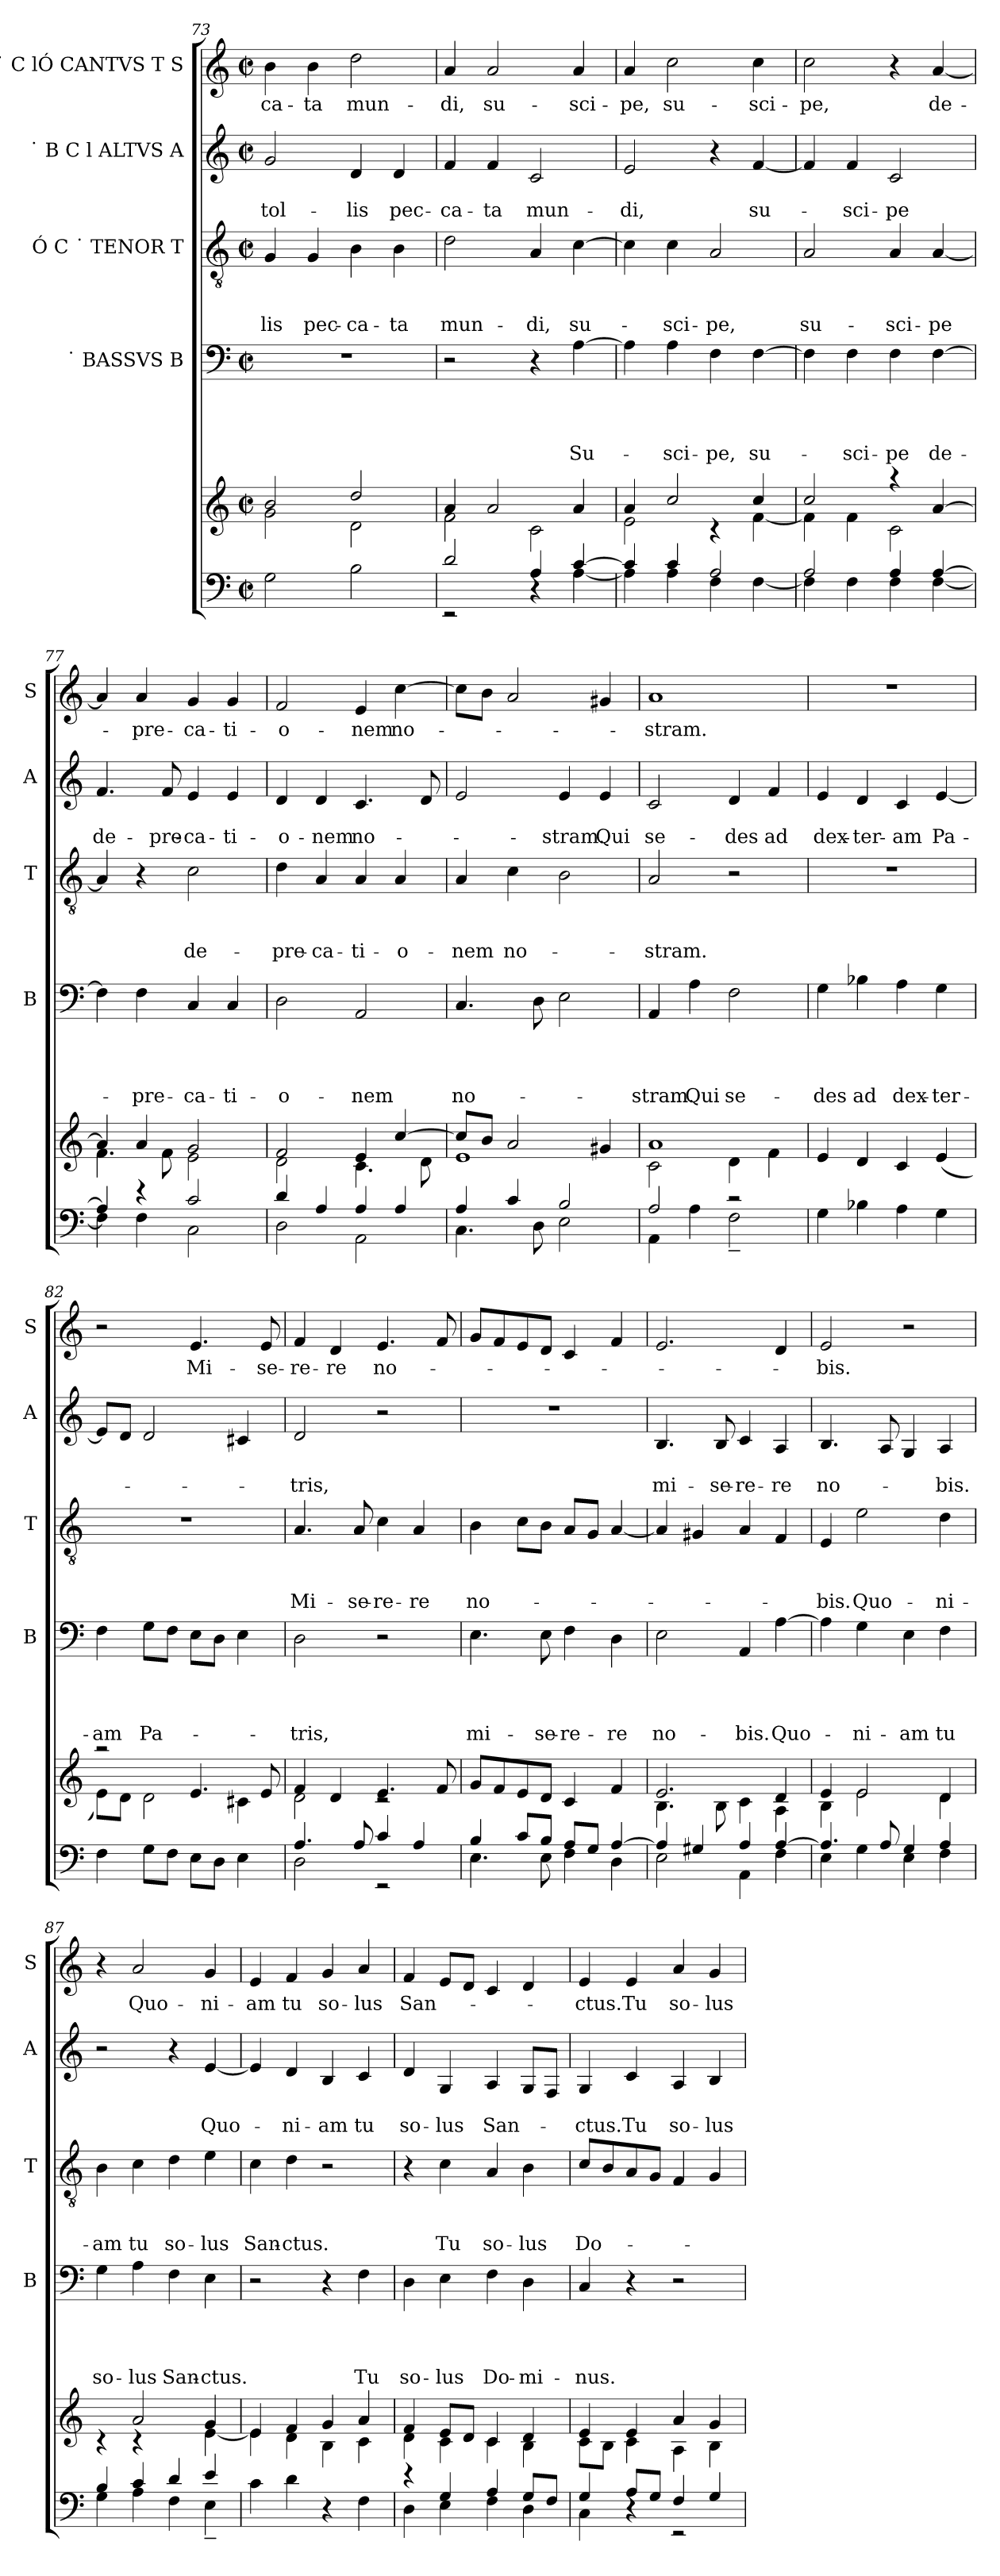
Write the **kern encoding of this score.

**kern	**kern	**kern	**text	**text	**text	**text	**kern	**text	**text	**text	**kern	**text	**text	**kern	**text
*part6	*part5	*part4	*part4	*part4	*part4	*part4	*part3	*part3	*part3	*part3	*part2	*part2	*part2	*part1	*part1
*staff6	*staff5	*staff4	*staff4	*staff4	*staff4	*staff4	*staff3	*staff3	*staff3	*staff3	*staff2	*staff2	*staff2	*staff1	*staff1
*	*	*I"˙ BASSVS B	*	*	*	*	*I"Ó C ˙ TENOR T	*	*	*	*I"˙ B C l ALTVS A	*	*	*I"˙ C lÓ CANTVS T S	*
*	*	*I'B	*	*	*	*	*I'T	*	*	*	*I'A	*	*	*I'S	*
*clefF4	*clefG2	*clefF4	*	*	*	*	*clefGv2	*	*	*	*clefG2	*	*	*clefG2	*
*k[]	*k[]	*k[]	*	*	*	*	*k[]	*	*	*	*k[]	*	*	*k[]	*
*C:	*C:	*C:	*	*	*	*	*C:	*	*	*	*C:	*	*	*C:	*
*M2/2	*M2/2	*M2/2	*	*	*	*	*M2/2	*	*	*	*M2/2	*	*	*M2/2	*
*met(c|)	*met(c|)	*met(c|)	*	*	*	*	*met(c|)	*	*	*	*met(c|)	*	*	*met(c|)	*
=73	=73	=73	=73	=73	=73	=73	=73	=73	=73	=73	=73	=73	=73	=73	=73
*	*^	*	*	*	*	*	*	*	*	*	*	*	*	*	*
!	!	!	!	!	!	!	!	!	!	!	!LO:LY:b	!	!	!LO:LY:b	!	!LO:LY:b
2G\	2b/	2g\	1r	.	.	.	.	4G/	.	.	-lis	2g/	.	tol-	4b\	-ca-
!	!	!	!	!	!	!	!	!	!	!	!LO:LY:b	!	!	!	!	!LO:LY:b
.	.	.	.	.	.	.	.	4G/	.	.	pec-	.	.	.	4b\	-ta
!	!	!	!	!	!	!	!	!	!	!	!LO:LY:b	!	!	!LO:LY:b	!	!LO:LY:b
2B\	2dd/	2d\	.	.	.	.	.	4B\	.	.	-ca-	4d/	.	-lis	2dd\	mun-
!	!	!	!	!	!	!	!	!	!	!	!LO:LY:b	!	!	!LO:LY:b	!	!
.	.	.	.	.	.	.	.	4B\	.	.	-ta	4d/	.	pec-	.	.
=74	=74	=74	=74	=74	=74	=74	=74	=74	=74	=74	=74	=74	=74	=74	=74	=74
*^	*	*	*	*	*	*	*	*	*	*	*	*	*	*	*	*
!	!	!	!	!	!	!	!	!	!	!	!	!LO:LY:b	!	!	!LO:LY:b	!	!LO:LY:b
2d/	2rEE	4a/	2f\	2r	.	.	.	.	2d\	.	.	mun-	4f/	.	-ca-	4a/	-di,
!	!	!	!	!	!	!	!	!	!	!	!	!	!	!	!LO:LY:b	!	!LO:LY:b
.	.	2a/	.	.	.	.	.	.	.	.	.	.	4f/	.	-ta	2a/	su-
!	!	!	!	!	!	!	!	!	!	!	!	!LO:LY:b	!	!	!LO:LY:b	!	!
4A/	4rC	.	2c\	4r	.	.	.	.	4A/	.	.	-di,	2c/	.	mun-	.	.
!	!	!	!	!	!	!	!	!LO:LY:b	!	!	!	!LO:LY:b	!	!	!	!	!LO:LY:b
[>4c/	[<4A\	4a/	.	[>4A\	.	.	.	Su-	[>4c\	.	.	su-	.	.	.	4a/	-sci-
=75	=75	=75	=75	=75	=75	=75	=75	=75	=75	=75	=75	=75	=75	=75	=75	=75	=75
!	!	!	!	!	!	!	!	!	!	!	!	!	!	!	!LO:LY:b	!	!LO:LY:b
4c/]	4A\]	4a/	2e\	4A\]	.	.	.	.	4c\]	.	.	.	2e/	.	-di,	4a/	-pe,
!	!	!	!	!	!	!	!	!LO:LY:b	!	!	!	!LO:LY:b	!	!	!	!	!LO:LY:b
4c/	4A\	2cc/	.	4A\	.	.	.	-sci-	4c\	.	.	-sci-	.	.	.	2cc\	su-
!	!	!	!	!	!	!	!	!LO:LY:b	!	!	!	!LO:LY:b	!	!	!	!	!
2A/	4F\	.	4rB	4F\	.	.	.	-pe,	2A/	.	.	-pe,	4r	.	.	.	.
!	!	!	!	!	!	!	!	!LO:LY:b	!	!	!	!	!	!	!LO:LY:b	!	!LO:LY:b
.	[>4F\	4cc/	[>4f\	[>4F\	.	.	.	su-	.	.	.	.	[>4f/	.	su-	4cc\	-sci-
!!LO:PB:g=z
=76	=76	=76	=76	=76	=76	=76	=76	=76	=76	=76	=76	=76	=76	=76	=76	=76	=76
!	!	!	!	!	!	!	!	!	!	!	!	!LO:LY:b	!	!	!	!	!LO:LY:b
2A/	4F\]	2cc/	4f\]	4F\]	.	.	.	.	2A/	.	.	su-	4f/]	.	.	2cc\	-pe,
!	!	!	!	!	!	!	!	!LO:LY:b	!	!	!	!	!	!	!LO:LY:b	!	!
.	4F\	.	4f\	4F\	.	.	.	-sci-	.	.	.	.	4f/	.	-sci-	.	.
!	!	!	!	!	!	!	!	!LO:LY:b	!	!	!	!LO:LY:b	!	!	!LO:LY:b	!	!
4A/	4F\	4raa	2c\	4F\	.	.	.	-pe	4A/	.	.	-sci-	2c/	.	-pe	4r	.
!	!	!	!	!	!	!	!	!LO:LY:b	!	!	!	!LO:LY:b	!	!	!	!	!LO:LY:b
[>4A/	[<4F\	[>4a/	.	[>4F\	.	.	.	de-	[<4A/	.	.	-pe	.	.	.	[<4a/	de-
=77	=77	=77	=77	=77	=77	=77	=77	=77	=77	=77	=77	=77	=77	=77	=77	=77	=77
!	!	!	!	!	!	!	!	!	!	!	!	!	!	!	!LO:LY:b	!	!
4A/]	4F\]	4a/]	4.f\	4F\]	.	.	.	.	4A/]	.	.	.	4.f/	.	de-	4a/]	.
!	!	!	!	!	!	!	!	!LO:LY:b	!	!	!	!	!	!	!	!	!LO:LY:b
4re	4F\	4a/	.	4F\	.	.	.	-pre-	4r	.	.	.	.	.	.	4a/	-pre-
!	!	!	!	!	!	!	!	!	!	!	!	!	!	!	!LO:LY:b	!	!
.	.	.	8f\	.	.	.	.	.	.	.	.	.	8f/	.	-pre-	.	.
!	!	!	!	!	!	!	!	!LO:LY:b	!	!	!	!LO:LY:b	!	!	!LO:LY:b:rj	!	!LO:LY:b
2c/	2C\	2g/	2e\	4C/	.	.	.	-ca-	2c\	.	.	de-	4e/	.	-ca-	4g/	-ca-
!	!	!	!	!	!	!	!	!LO:LY:b	!	!	!	!	!	!	!LO:LY:b	!	!LO:LY:b
.	.	.	.	4C/	.	.	.	-ti-	.	.	.	.	4e/	.	-ti-	4g/	-ti-
=78	=78	=78	=78	=78	=78	=78	=78	=78	=78	=78	=78	=78	=78	=78	=78	=78	=78
!	!	!	!	!	!	!	!	!LO:LY:b	!	!	!	!LO:LY:b	!	!	!LO:LY:b	!	!LO:LY:b
4d/	2D\	2f/	2d\	2D\	.	.	.	-o-	4d\	.	.	-pre-	4d/	.	-o-	2f/	-o-
!	!	!	!	!	!	!	!	!	!	!	!	!LO:LY:b	!	!	!LO:LY:b	!	!
4A/	.	.	.	.	.	.	.	.	4A/	.	.	-ca-	4d/	.	-nem	.	.
!	!	!	!	!	!	!	!	!LO:LY:b	!	!	!	!LO:LY:b	!	!	!LO:LY:b	!	!LO:LY:b
4A/	2AA\	4e/	4.c\	2AA/	.	.	.	-nem	4A/	.	.	-ti-	4.c/	.	no-	4e/	-nem
!	!	!	!	!	!	!	!	!	!	!	!	!LO:LY:b	!	!	!	!	!LO:LY:b
4A/	.	[>4cc/	.	.	.	.	.	.	4A/	.	.	-o-	.	.	.	[>4cc\	no-
.	.	.	8d\	.	.	.	.	.	.	.	.	.	8d/	.	.	.	.
=79	=79	=79	=79	=79	=79	=79	=79	=79	=79	=79	=79	=79	=79	=79	=79	=79	=79
!	!	!	!	!	!	!	!	!LO:LY:b	!	!	!	!LO:LY:b	!	!	!	!	!
4A/	4.C\	8cc/L]	1e	4.C/	.	.	.	no-	4A/	.	.	-nem	2e/	.	.	8cc\L]	.
.	.	8b/J	.	.	.	.	.	.	.	.	.	.	.	.	.	8b\J	.
!	!	!	!	!	!	!	!	!	!	!	!	!LO:LY:b	!	!	!	!	!
4c/	.	2a/	.	.	.	.	.	.	4c\	.	.	no-	.	.	.	2a/	.
.	8D\	.	.	8D\	.	.	.	.	.	.	.	.	.	.	.	.	.
!	!	!	!	!	!	!	!	!	!	!	!	!	!	!	!LO:LY:b	!	!
2B/	2E\	.	.	2E\	.	.	.	.	2B\	.	.	.	4e/	.	-stram.	.	.
!	!	!	!	!	!	!	!	!	!	!	!	!	!	!	!LO:LY:b	!	!
.	.	4g#X/	.	.	.	.	.	.	.	.	.	.	4e/	.	Qui	4g#X/	.
=80	=80	=80	=80	=80	=80	=80	=80	=80	=80	=80	=80	=80	=80	=80	=80	=80	=80
!	!	!	!	!	!	!	!	!LO:LY:b	!	!	!	!LO:LY:b	!	!	!LO:LY:b	!	!LO:LY:b
2A/	4AA\	1a	2c\	4AA/	.	.	.	-stram.	2A/	.	.	-stram.	2c/	.	se-	1a	-stram.
!	!	!	!	!	!	!	!	!LO:LY:b	!	!	!	!	!	!	!	!	!
.	4A\	.	.	4A\	.	.	.	Qui	.	.	.	.	.	.	.	.	.
!	!	!	!	!	!	!	!	!LO:LY:b	!	!	!	!	!	!	!LO:LY:b	!	!
2rc	2F~<\	.	4d\	2F\	.	.	.	se-	2r	.	.	.	4d/	.	-des	.	.
!	!	!	!	!	!	!	!	!	!	!	!	!	!	!	!LO:LY:b	!	!
.	.	.	4f\	.	.	.	.	.	.	.	.	.	4f/	.	ad	.	.
*v	*v	*	*	*	*	*	*	*	*	*	*	*	*	*	*	*	*
!!LO:LB:g=z
=81	=81	=81	=81	=81	=81	=81	=81	=81	=81	=81	=81	=81	=81	=81	=81	=81
!	!	!	!	!	!	!	!LO:LY:b	!	!	!	!	!	!	!LO:LY:b	!	!
*	*v	*v	*	*	*	*	*	*	*	*	*	*	*	*	*	*
4G\	4e/	4G\	.	.	.	-des	1r	.	.	.	4e/	.	dex-	1r	.
!	!	!	!	!	!	!LO:LY:b	!	!	!	!	!	!	!LO:LY:b	!	!
4B-X\	4d/	4B-X\	.	.	.	ad	.	.	.	.	4d/	.	-ter-	.	.
!	!	!	!	!	!	!LO:LY:b	!	!	!	!	!	!	!LO:LY:b	!	!
4A\	4c/	4A\	.	.	.	dex-	.	.	.	.	4c/	.	-am	.	.
!	!	!	!	!	!	!LO:LY:b	!	!	!	!	!	!	!LO:LY:b	!	!
4G\	(4e/	4G\	.	.	.	-ter-	.	.	.	.	[<4e/	.	Pa-	.	.
=82	=82	=82	=82	=82	=82	=82	=82	=82	=82	=82	=82	=82	=82	=82	=82
*	*^	*	*	*	*	*	*	*	*	*	*	*	*	*	*
!	!	!	!	!	!	!	!LO:LY:b	!	!	!	!	!	!	!	!	!
4F\	2raa	8e\L)	4F\	.	.	.	-am	1r	.	.	.	8e/L]	.	.	2r	.
.	.	8d\J	.	.	.	.	.	.	.	.	.	8d/J	.	.	.	.
!	!	!	!	!	!	!	!LO:LY:b	!	!	!	!	!	!	!	!	!
8G\L	.	2d\	8G\L	.	.	.	Pa-	.	.	.	.	2d/	.	.	.	.
8F\J	.	.	8F\J	.	.	.	.	.	.	.	.	.	.	.	.	.
!	!	!	!	!	!	!	!	!	!	!	!	!	!	!	!	!LO:LY:b
8E\L	4.e/	.	8E\L	.	.	.	.	.	.	.	.	.	.	.	4.e/	Mi-
8D\J	.	.	8D\J	.	.	.	.	.	.	.	.	.	.	.	.	.
4E\	.	4c#X\	4E\	.	.	.	.	.	.	.	.	4c#X/	.	.	.	.
!	!	!	!	!	!	!	!	!	!	!	!	!	!	!	!	!LO:LY:b
.	8e/	.	.	.	.	.	.	.	.	.	.	.	.	.	8e/	-se-
=83	=83	=83	=83	=83	=83	=83	=83	=83	=83	=83	=83	=83	=83	=83	=83	=83
*^	*	*	*	*	*	*	*	*	*	*	*	*	*	*	*	*
!	!	!	!	!	!	!	!	!LO:LY:b	!	!	!	!LO:LY:b	!	!	!LO:LY:b	!	!LO:LY:b
4.A/	2D\	4f/	2d\	2D\	.	.	.	-tris,	4.A/	.	.	Mi-	2d/	.	-tris,	4f/	-re-
!	!	!	!	!	!	!	!	!	!	!	!	!	!	!	!	!	!LO:LY:b
.	.	4d/	.	.	.	.	.	.	.	.	.	.	.	.	.	4d/	-re
!	!	!	!	!	!	!	!	!	!	!	!	!LO:LY:b	!	!	!	!	!
8A/	.	.	.	.	.	.	.	.	8A/	.	.	-se-	.	.	.	.	.
!	!	!	!	!	!	!	!	!	!	!	!	!LO:LY:b	!	!	!	!	!LO:LY:b
4c/	2rEE	4.e/	2rc	2r	.	.	.	.	4c\	.	.	-re-	2r	.	.	4.e/	no-
!	!	!	!	!	!	!	!	!	!	!	!	!LO:LY:b	!	!	!	!	!
4A/	.	.	.	.	.	.	.	.	4A/	.	.	-re	.	.	.	.	.
.	.	8f/	.	.	.	.	.	.	.	.	.	.	.	.	.	8f/	.
*	*	*v	*v	*	*	*	*	*	*	*	*	*	*	*	*	*	*
=84	=84	=84	=84	=84	=84	=84	=84	=84	=84	=84	=84	=84	=84	=84	=84	=84
!	!	!	!	!	!	!	!LO:LY:b	!	!	!	!LO:LY:b	!	!	!	!	!
4B/	4.E\	8g/L	4.E\	.	.	.	mi-	4B\	.	.	no-	1r	.	.	8g/L	.
.	.	8f/	.	.	.	.	.	.	.	.	.	.	.	.	8f/	.
8c/L	.	8e/	.	.	.	.	.	8c\L	.	.	.	.	.	.	8e/	.
!	!	!	!	!	!	!	!LO:LY:b	!	!	!	!	!	!	!	!	!
8B/J	8E\	8d/J	8E\	.	.	.	-se-	8B\J	.	.	.	.	.	.	8d/J	.
!	!	!	!	!	!	!	!LO:LY:b:rj	!	!	!	!	!	!	!	!	!
8A/L	4F\	4c/	4F\	.	.	.	-re-	8A/L	.	.	.	.	.	.	4c/	.
8G/J	.	.	.	.	.	.	.	8G/J	.	.	.	.	.	.	.	.
!	!	!	!	!	!	!	!LO:LY:b	!	!	!	!	!	!	!	!	!
[>4A/	4D\	4f/	4D\	.	.	.	-re	[<4A/	.	.	.	.	.	.	4f/	.
=85	=85	=85	=85	=85	=85	=85	=85	=85	=85	=85	=85	=85	=85	=85	=85	=85
*	*	*^	*	*	*	*	*	*	*	*	*	*	*	*	*	*
!	!	!	!	!	!	!	!	!LO:LY:b	!	!	!	!	!	!	!LO:LY:b	!	!
4A/]	2E\	2.e/	4.B\	2E\	.	.	.	no-	4A/]	.	.	.	4.B/	.	mi-	2.e/	.
4G#X/	.	.	.	.	.	.	.	.	4G#X/	.	.	.	.	.	.	.	.
!	!	!	!	!	!	!	!	!	!	!	!	!	!	!	!LO:LY:b	!	!
.	.	.	8B\	.	.	.	.	.	.	.	.	.	8B/	.	-se-	.	.
!	!	!	!	!	!	!	!	!LO:LY:b	!	!	!	!	!	!	!LO:LY:b	!	!
4A/	4AA\	.	4c\	4AA/	.	.	.	-bis.	4A/	.	.	.	4c/	.	-re-	.	.
!	!	!	!	!	!	!	!	!LO:LY:b	!	!	!	!	!	!	!LO:LY:b	!	!
[>4A/	4F\	4d/	4A\	[>4A\	.	.	.	Quo-	4F/	.	.	.	4A/	.	-re	4d/	.
!!LO:PB:g=z
=86	=86	=86	=86	=86	=86	=86	=86	=86	=86	=86	=86	=86	=86	=86	=86	=86	=86
!	!	!	!	!	!	!	!	!	!	!	!	!LO:LY:b	!	!	!LO:LY:b	!	!LO:LY:b
4.A/]	4E\	4e/	4B\	4A\]	.	.	.	.	4E/	.	.	-bis.	4.B/	.	no-	2e/	-bis.
!	!	!	!	!	!	!	!	!LO:LY:b	!	!	!	!LO:LY:b	!	!	!	!	!
.	4G\	2e/	2e\	4G\	.	.	.	-ni-	2e\	.	.	Quo-	.	.	.	.	.
8A/	.	.	.	.	.	.	.	.	.	.	.	.	8A/	.	.	.	.
!	!	!	!	!	!	!	!	!LO:LY:b	!	!	!	!	!	!	!	!	!
4G/	4E\	.	.	4E\	.	.	.	-am	.	.	.	.	4G/	.	.	2r	.
!	!	!	!	!	!	!	!	!LO:LY:b	!	!	!	!LO:LY:b	!	!	!LO:LY:b	!	!
4A/	4F\	4d/	4d\	4F\	.	.	.	tu	4d\	.	.	-ni-	4A/	.	-bis.	.	.
=87	=87	=87	=87	=87	=87	=87	=87	=87	=87	=87	=87	=87	=87	=87	=87	=87	=87
!	!	!	!	!	!	!	!	!LO:LY:b	!	!	!	!LO:LY:b	!	!	!	!	!
4B/	4G\	4ryy	4rc	4G\	.	.	.	so-	4B\	.	.	-am	2r	.	.	4r	.
!	!	!	!	!	!	!	!	!LO:LY:b	!	!	!	!LO:LY:b	!	!	!	!	!LO:LY:b
4c/	4A\	2a/	4rB	4A\	.	.	.	-lus	4c\	.	.	tu	.	.	.	2a/	Quo-
!	!	!	!	!	!	!	!	!LO:LY:b	!	!	!	!LO:LY:b	!	!	!	!	!
4d/	4F\	.	4ryy	4F\	.	.	.	San-	4d\	.	.	so-	4r	.	.	.	.
!	!	!	!	!	!	!	!	!LO:LY:b	!	!	!	!LO:LY:b	!	!	!LO:LY:b	!	!LO:LY:b
4e/	4E~<\	4g/	[<4e\	4E\	.	.	.	-ctus.	4e\	.	.	-lus	[<4e/	.	Quo-	4g/	-ni-
=88	=88	=88	=88	=88	=88	=88	=88	=88	=88	=88	=88	=88	=88	=88	=88	=88	=88
!	!	!	!	!	!	!	!	!	!	!	!	!LO:LY:b	!	!	!	!	!LO:LY:b
*v	*v	*	*	*	*	*	*	*	*	*	*	*	*	*	*	*	*
4c\	4e/	4e\]	2r	.	.	.	.	4c\	.	.	San-	4e/]	.	.	4e/	-am
!	!	!	!	!	!	!	!	!	!	!	!LO:LY:b	!	!	!LO:LY:b	!	!LO:LY:b
4d\	4f/	4d\	.	.	.	.	.	4d\	.	.	-ctus.	4d/	.	-ni-	4f/	tu
!	!	!	!	!	!	!	!	!	!	!	!	!	!	!LO:LY:b	!	!LO:LY:b
4r	4g/	4B\	4r	.	.	.	.	2r	.	.	.	4B/	.	-am	4g/	so-
!	!	!	!	!	!	!	!LO:LY:b	!	!	!	!	!	!	!LO:LY:b	!	!LO:LY:b
4F\	4a/	4c\	4F\	.	.	.	Tu	.	.	.	.	4c/	.	tu	4a/	-lus
=89	=89	=89	=89	=89	=89	=89	=89	=89	=89	=89	=89	=89	=89	=89	=89	=89
*^	*	*	*	*	*	*	*	*	*	*	*	*	*	*	*	*
!	!	!	!	!	!	!	!	!LO:LY:b	!	!	!	!	!	!	!LO:LY:b	!	!LO:LY:b
4rd	4D\	4f/	4d\	4D\	.	.	.	so-	4r	.	.	.	4d/	.	so-	4f/	San-
!	!	!	!	!	!	!	!	!LO:LY:b	!	!	!	!LO:LY:b	!	!	!LO:LY:b	!	!
4G/	4E\	8e/L	4c\	4E\	.	.	.	-lus	4c\	.	.	Tu	4G/	.	-lus	8e/L	.
.	.	8d/J	.	.	.	.	.	.	.	.	.	.	.	.	.	8d/J	.
!	!	!	!	!	!	!	!	!LO:LY:b	!	!	!	!LO:LY:b	!	!	!LO:LY:b	!	!
4A/	4F\	4c/	4c\	4F\	.	.	.	Do-	4A/	.	.	so-	4A/	.	San-	4c/	.
!	!	!	!	!	!	!	!	!LO:LY:b	!	!	!	!LO:LY:b	!	!	!	!	!
8G/L	4D\	4d/	4B\	4D\	.	.	.	-mi-	4B\	.	.	-lus	8G/L	.	.	4d/	.
8F/J	.	.	.	.	.	.	.	.	.	.	.	.	8F/J	.	.	.	.
=90	=90	=90	=90	=90	=90	=90	=90	=90	=90	=90	=90	=90	=90	=90	=90	=90	=90
!	!	!	!	!	!	!	!	!LO:LY:b	!	!	!	!LO:LY:b	!	!	!LO:LY:b	!	!LO:LY:b
4G/	4C\	4e/	8c\L	4C/	.	.	.	-nus.	8c/L	.	.	Do-	4G/	.	-ctus.	4e/	-ctus.
.	.	.	8B\J	.	.	.	.	.	8B/	.	.	.	.	.	.	.	.
!	!	!	!	!	!	!	!	!	!	!	!	!	!	!	!LO:LY:b	!	!LO:LY:b
8A/L	4rC	4e/	4c\	4r	.	.	.	.	8A/	.	.	.	4c/	.	Tu	4e/	Tu
8G/J	.	.	.	.	.	.	.	.	8G/J	.	.	.	.	.	.	.	.
!	!	!	!	!	!	!	!	!	!	!	!	!	!	!	!LO:LY:b	!	!LO:LY:b
4F/	2rEE	4a/	4A\	2r	.	.	.	.	4F/	.	.	.	4A/	.	so-	4a/	so-
!	!	!	!	!	!	!	!	!	!	!	!	!	!	!	!LO:LY:b	!	!LO:LY:b
4G/	.	4g/	4B\	.	.	.	.	.	4G/	.	.	.	4B/	.	-lus	4g/	-lus
*v	*v	*	*	*	*	*	*	*	*	*	*	*	*	*	*	*	*
*	*v	*v	*	*	*	*	*	*	*	*	*	*	*	*	*	*
=	=	=	=	=	=	=	=	=	=	=	=	=	=	=	=
*-	*-	*-	*-	*-	*-	*-	*-	*-	*-	*-	*-	*-	*-	*-	*-
